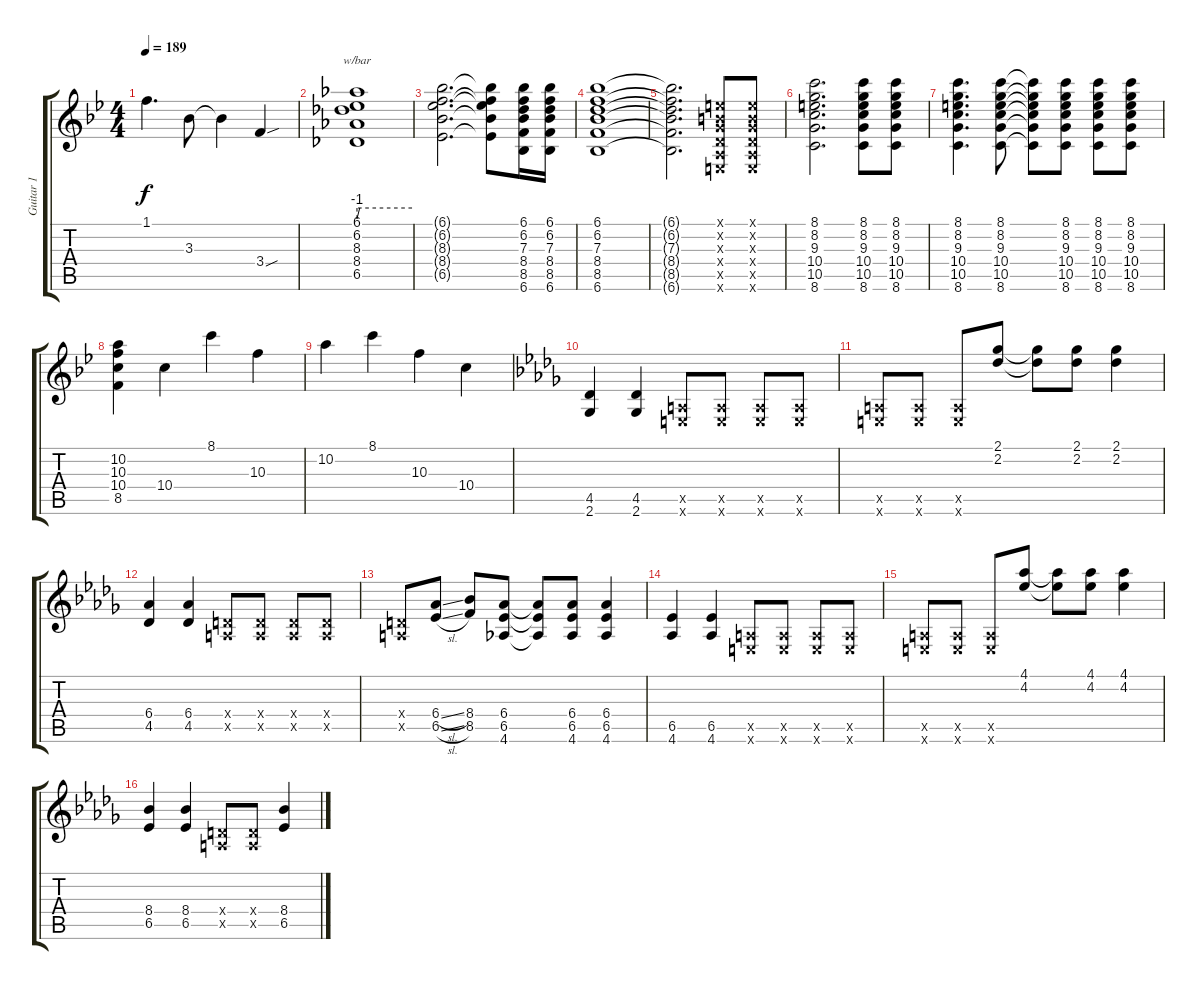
\track ("Guitar 1" "Guitar 1") {instrument overdrivenguitar}
\staff {score tabs}
\tuning (E4 B3 G3 D3 A2 E2) {hide}
\ts (4 4)
\tempo 189
\clef g2
\ks bb
1.1.4{d dy f} 3.3.8 3.3{t}.4 3.4{sou}.4 |
(6.1 6.2 8.3 8.4 6.5).1{tbe (custom default 0 -4 3 0 60 0)} |
(6.1{t} 6.2{t} 8.3{t} 8.4{t} 6.5{t}).2{d} (6.1{t} 6.2{t} 8.3{t} 8.4{t} 6.5{t}).8 (6.1 6.2 7.3 8.4 8.5 6.6).16 (6.1 6.2 7.3 8.4 8.5 6.6).16 |
(6.1 6.2 7.3 8.4 8.5 6.6).1 |
(6.1{t} 6.2{t} 7.3{t} 8.4{t} 8.5{t} 6.6{t}).2{d} (0.1{x} 0.2{x} 0.3{x} 0.4{x} 0.5{x} 0.6{x}).8 (0.1{x} 0.2{x} 0.3{x} 0.4{x} 0.5{x} 0.6{x}).8 |
(8.1 8.2 9.3 10.4 10.5 8.6).2{d} (8.1 8.2 9.3 10.4 10.5 8.6).8 (8.1 8.2 9.3 10.4 10.5 8.6).8 |
(8.1 8.2 9.3 10.4 10.5 8.6).4{d} (8.1 8.2 9.3 10.4 10.5 8.6).8 (8.1{t} 8.2{t} 9.3{t} 10.4{t} 10.5{t} 8.6{t}).8 (8.1 8.2 9.3 10.4 10.5 8.6).8 (8.1 8.2 9.3 10.4 10.5 8.6).8 (8.1 8.2 9.3 10.4 10.5 8.6).8 |
(10.2 10.3 10.4 8.5).4 10.4.4 8.1.4 10.3.4 |
10.2.4 8.1.4 10.3.4 10.4.4 |
\ks db
(4.5 2.6).4 (4.5 2.6).4 (0.5{x} 0.6{x}).8 (0.5{x} 0.6{x}).8 (0.5{x} 0.6{x}).8 (0.5{x} 0.6{x}).8 |
(0.5{x} 0.6{x}).8 (0.5{x} 0.6{x}).8 (0.5{x} 0.6{x}).8 (2.1 2.2).8 (2.1{t} 2.2{t}).8 (2.1 2.2).8 (2.1 2.2).4 |
(6.4 4.5).4 (6.4 4.5).4 (0.4{x} 0.5{x}).8 (0.4{x} 0.5{x}).8 (0.4{x} 0.5{x}).8 (0.4{x} 0.5{x}).8 |
(0.4{x} 0.5{x}).8 (6.4{sl} 6.5{sl}).8 (8.4 8.5).8 (6.4 6.5 4.6).8 (6.4{t} 6.5{t} 4.6{t}).8 (6.4 6.5 4.6).8 (6.4 6.5 4.6).4 |
(6.5 4.6).4 (6.5 4.6).4 (0.5{x} 0.6{x}).8 (0.5{x} 0.6{x}).8 (0.5{x} 0.6{x}).8 (0.5{x} 0.6{x}).8 |
(0.5{x} 0.6{x}).8 (0.5{x} 0.6{x}).8 (0.5{x} 0.6{x}).8 (4.1 4.2).8 (4.1{t} 4.2{t}).8 (4.1 4.2).8 (4.1 4.2).4 |
(8.4 6.5).4 (8.4 6.5).4 (0.4{x} 0.5{x}).8 (0.4{x} 0.5{x}).8 (8.4 6.5).4
